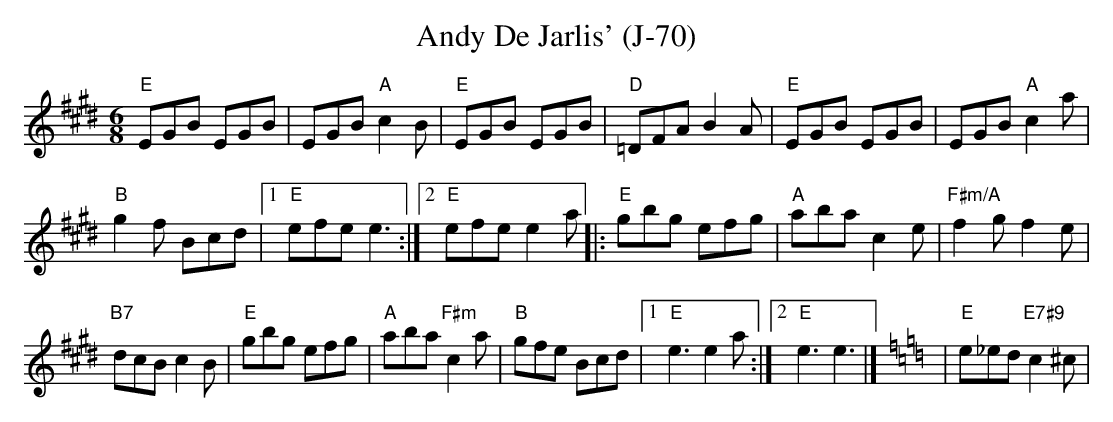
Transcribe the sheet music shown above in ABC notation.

X:1
T:Andy De Jarlis' (J-70)
M:6/8
K:E
K:E
"E"EGB EGB| EGB "A"c2B| "E"EGB EGB| "D"=DFA B2A| "E"EGB EGB| EGB "A"c2a|! "B"g2f Bcd|1 "E"efe e3 :|2 "E"efe e2a |:"E"gbg efg| "A"aba c2e| "F#m/A"f2g f2e|! "B7"dcB c2B| "E"gbg efg| "A"aba  "F#m"c2a| "B"gfe Bcd |1 "E"e3 e2a :|2 "E"e3 e3 |]
%%textfont Times-Bold 10.0
K:Am
| "E"e_ed "E7#9"c2^c |
